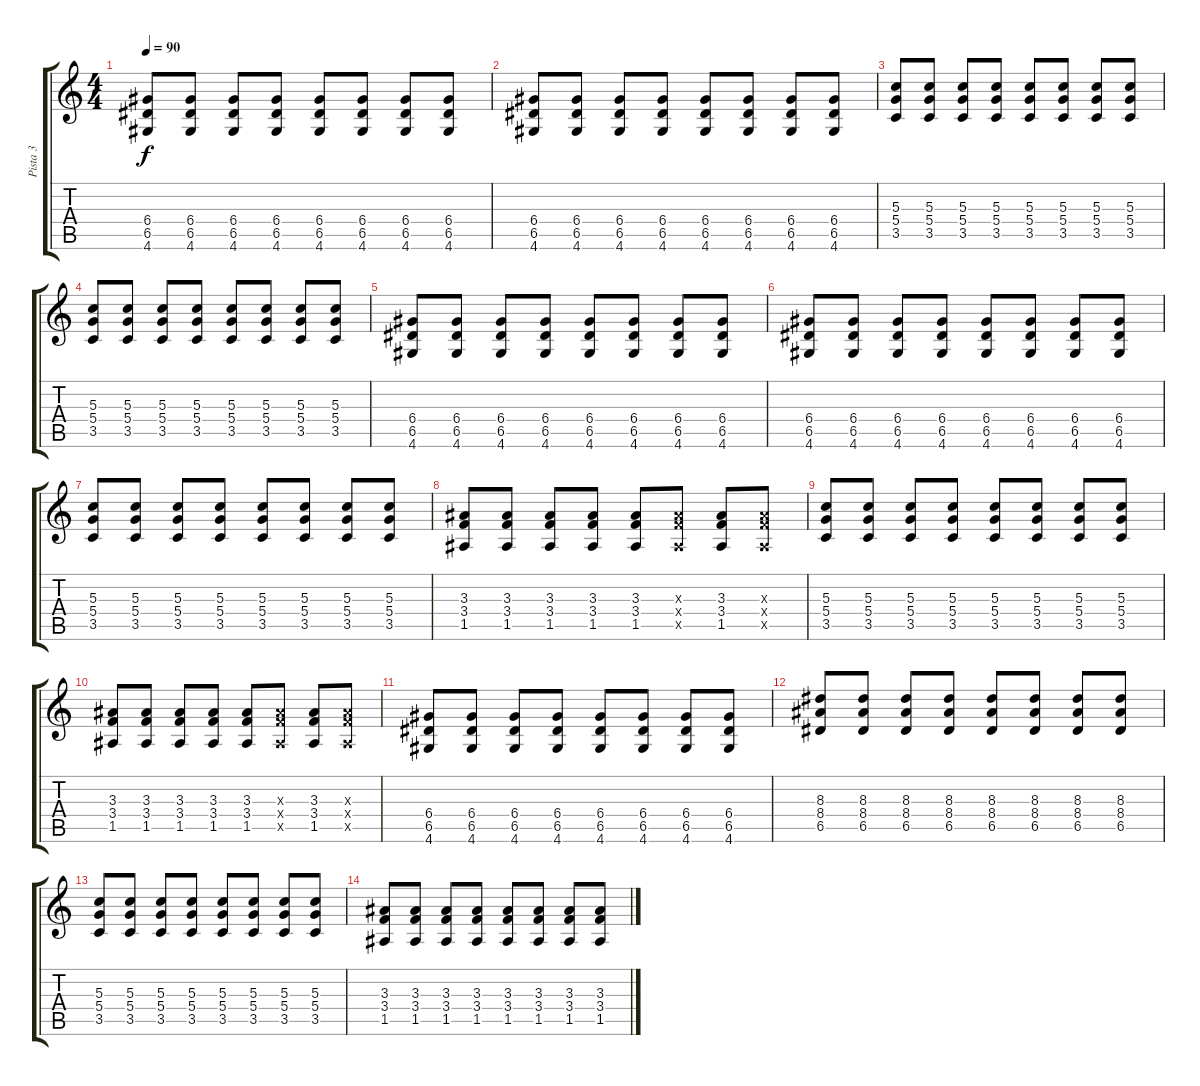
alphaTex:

\track ("Pista 3" "Pista 3") {instrument distortionguitar}
\staff {score tabs}
\tuning (E4 B3 G3 D3 A2 E2) {hide}
\ts (4 4)
\tempo 90
\clef g2
\ks c
(6.4 6.5 4.6).8{dy f} (6.4 6.5 4.6).8 (6.4 6.5 4.6).8 (6.4 6.5 4.6).8 (6.4 6.5 4.6).8 (6.4 6.5 4.6).8 (6.4 6.5 4.6).8 (6.4 6.5 4.6).8 |
(6.4 6.5 4.6).8 (6.4 6.5 4.6).8 (6.4 6.5 4.6).8 (6.4 6.5 4.6).8 (6.4 6.5 4.6).8 (6.4 6.5 4.6).8 (6.4 6.5 4.6).8 (6.4 6.5 4.6).8 |
(5.3 5.4 3.5).8 (5.3 5.4 3.5).8 (5.3 5.4 3.5).8 (5.3 5.4 3.5).8 (5.3 5.4 3.5).8 (5.3 5.4 3.5).8 (5.3 5.4 3.5).8 (5.3 5.4 3.5).8 |
(5.3 5.4 3.5).8 (5.3 5.4 3.5).8 (5.3 5.4 3.5).8 (5.3 5.4 3.5).8 (5.3 5.4 3.5).8 (5.3 5.4 3.5).8 (5.3 5.4 3.5).8 (5.3 5.4 3.5).8 |
(6.4 6.5 4.6).8 (6.4 6.5 4.6).8 (6.4 6.5 4.6).8 (6.4 6.5 4.6).8 (6.4 6.5 4.6).8 (6.4 6.5 4.6).8 (6.4 6.5 4.6).8 (6.4 6.5 4.6).8 |
(6.4 6.5 4.6).8 (6.4 6.5 4.6).8 (6.4 6.5 4.6).8 (6.4 6.5 4.6).8 (6.4 6.5 4.6).8 (6.4 6.5 4.6).8 (6.4 6.5 4.6).8 (6.4 6.5 4.6).8 |
(5.3 5.4 3.5).8 (5.3 5.4 3.5).8 (5.3 5.4 3.5).8 (5.3 5.4 3.5).8 (5.3 5.4 3.5).8 (5.3 5.4 3.5).8 (5.3 5.4 3.5).8 (5.3 5.4 3.5).8 |
(3.3 3.4 1.5).8 (3.3 3.4 1.5).8 (3.3 3.4 1.5).8 (3.3 3.4 1.5).8 (3.3 3.4 1.5).8 (3.3{x} 3.4{x} 1.5{x}).8 (3.3 3.4 1.5).8 (3.3{x} 3.4{x} 1.5{x}).8 |
(5.3 5.4 3.5).8 (5.3 5.4 3.5).8 (5.3 5.4 3.5).8 (5.3 5.4 3.5).8 (5.3 5.4 3.5).8 (5.3 5.4 3.5).8 (5.3 5.4 3.5).8 (5.3 5.4 3.5).8 |
(3.3 3.4 1.5).8 (3.3 3.4 1.5).8 (3.3 3.4 1.5).8 (3.3 3.4 1.5).8 (3.3 3.4 1.5).8 (3.3{x} 3.4{x} 1.5{x}).8 (3.3 3.4 1.5).8 (3.3{x} 3.4{x} 1.5{x}).8 |
(6.4 6.5 4.6).8 (6.4 6.5 4.6).8 (6.4 6.5 4.6).8 (6.4 6.5 4.6).8 (6.4 6.5 4.6).8 (6.4 6.5 4.6).8 (6.4 6.5 4.6).8 (6.4 6.5 4.6).8 |
(8.3 8.4 6.5).8 (8.3 8.4 6.5).8 (8.3 8.4 6.5).8 (8.3 8.4 6.5).8 (8.3 8.4 6.5).8 (8.3 8.4 6.5).8 (8.3 8.4 6.5).8 (8.3 8.4 6.5).8 |
(5.3 5.4 3.5).8 (5.3 5.4 3.5).8 (5.3 5.4 3.5).8 (5.3 5.4 3.5).8 (5.3 5.4 3.5).8 (5.3 5.4 3.5).8 (5.3 5.4 3.5).8 (5.3 5.4 3.5).8 |
(3.3 3.4 1.5).8 (3.3 3.4 1.5).8 (3.3 3.4 1.5).8 (3.3 3.4 1.5).8 (3.3 3.4 1.5).8 (3.3 3.4 1.5).8 (3.3 3.4 1.5).8 (3.3 3.4 1.5).8
